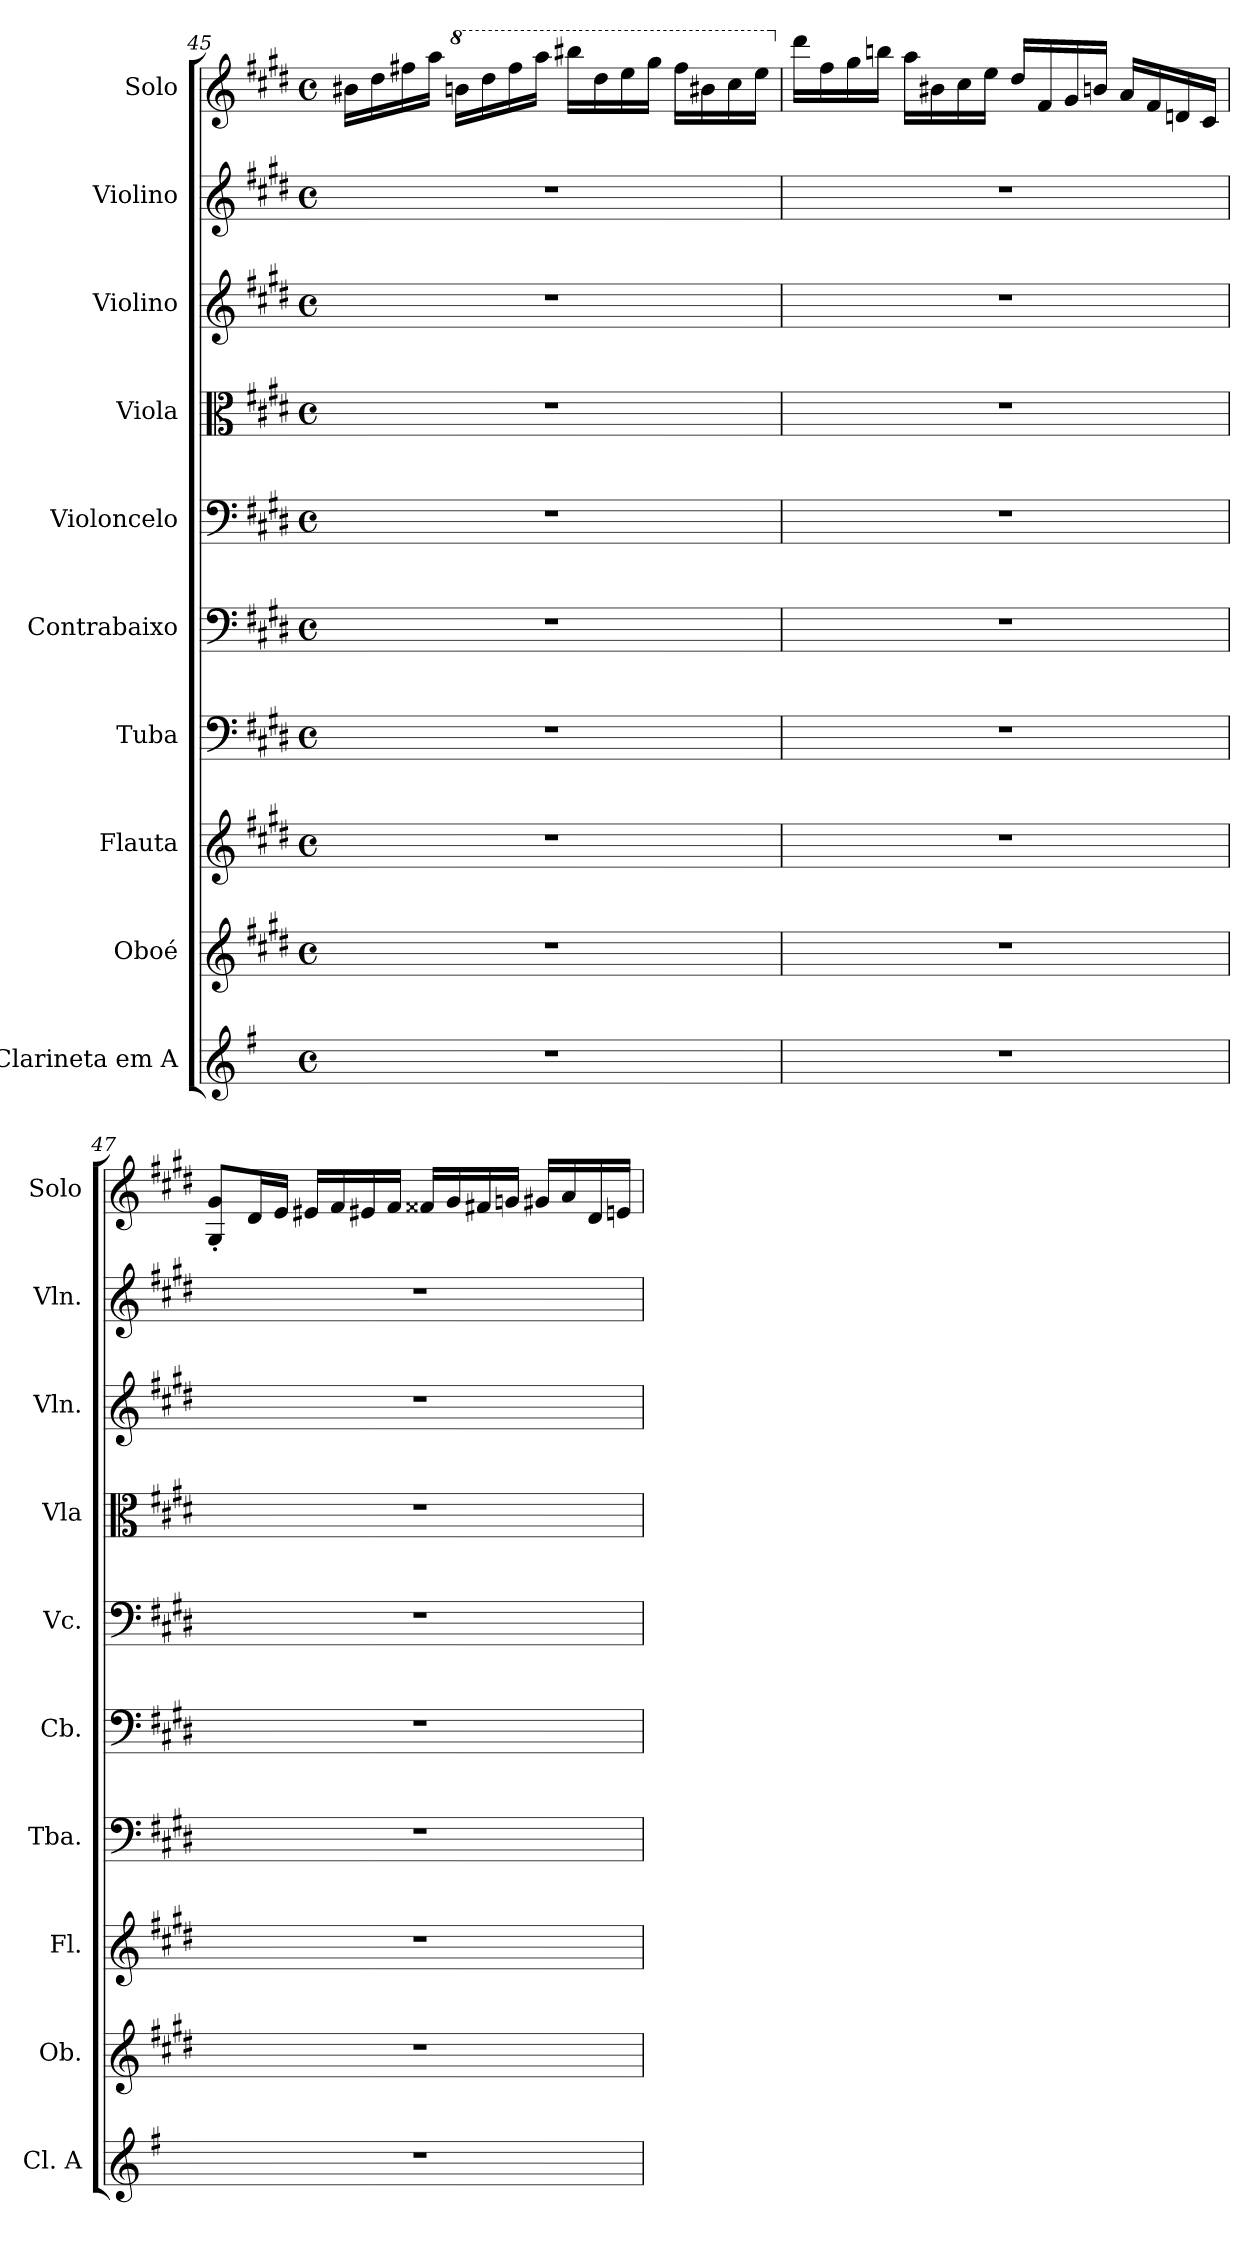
**kern	**kern	**kern	**kern	**kern	**kern	**kern	**kern	**kern	**kern
*part10	*part9	*part8	*part7	*part6	*part5	*part4	*part3	*part2	*part1
*staff10	*staff9	*staff8	*staff7	*staff6	*staff5	*staff4	*staff3	*staff2	*staff1
*I"Clarineta em A	*I"Oboé	*I"Flauta	*I"Tuba	*I"Contrabaixo	*I"Violoncelo	*I"Viola	*I"Violino	*I"Violino	*I"Solo
*I'Cl. A	*I'Ob.	*I'Fl.	*I'Tba.	*I'Cb.	*I'Vc.	*I'Vla	*I'Vln.	*I'Vln.	*I'Solo
*clefG2	*clefG2	*clefG2	*clefF4	*clefF4	*clefF4	*clefC3	*clefG2	*clefG2	*clefG2
*ITrd2c3	*	*	*	*ITrd7c12	*	*	*	*	*
*k[f#c#g#d#]	*k[f#c#g#d#]	*k[f#c#g#d#]	*k[f#c#g#d#]	*k[f#c#g#d#]	*k[f#c#g#d#]	*k[f#c#g#d#]	*k[f#c#g#d#]	*k[f#c#g#d#]	*k[f#c#g#d#]
*M4/4	*M4/4	*M4/4	*M4/4	*M4/4	*M4/4	*M4/4	*M4/4	*M4/4	*M4/4
*met(c)	*met(c)	*met(c)	*met(c)	*met(c)	*met(c)	*met(c)	*met(c)	*met(c)	*met(c)
=45	=45	=45	=45	=45	=45	=45	=45	=45	=45
1r	1r	1r	1r	1r	1r	1r	1r	1r	16b#X\LL
.	.	.	.	.	.	.	.	.	16dd#\
.	.	.	.	.	.	.	.	.	16ff#X\
.	.	.	.	.	.	.	.	.	16aa\JJ
*	*	*	*	*	*	*	*	*	*8va
.	.	.	.	.	.	.	.	.	16bbn\LL
.	.	.	.	.	.	.	.	.	16ddd#\
.	.	.	.	.	.	.	.	.	16fff#\
.	.	.	.	.	.	.	.	.	16aaa\JJ
.	.	.	.	.	.	.	.	.	16bbb#X\LL
.	.	.	.	.	.	.	.	.	16ddd#\
.	.	.	.	.	.	.	.	.	16eee\
.	.	.	.	.	.	.	.	.	16ggg#\JJ
.	.	.	.	.	.	.	.	.	16fff#\LL
.	.	.	.	.	.	.	.	.	16bb#X\
.	.	.	.	.	.	.	.	.	16ccc#\
.	.	.	.	.	.	.	.	.	16eee\JJ
!!LO:PB:g=z
=46	=46	=46	=46	=46	=46	=46	=46	=46	=46
*	*	*	*	*	*	*	*	*	*X8va
1r	1r	1r	1r	1r	1r	1r	1r	1r	16ddd#\LL
.	.	.	.	.	.	.	.	.	16ff#\
.	.	.	.	.	.	.	.	.	16gg#\
.	.	.	.	.	.	.	.	.	16bbn\JJ
.	.	.	.	.	.	.	.	.	16aa\LL
.	.	.	.	.	.	.	.	.	16b#X\
.	.	.	.	.	.	.	.	.	16cc#\
.	.	.	.	.	.	.	.	.	16ee\JJ
.	.	.	.	.	.	.	.	.	16dd#/LL
.	.	.	.	.	.	.	.	.	16f#/
.	.	.	.	.	.	.	.	.	16g#/
.	.	.	.	.	.	.	.	.	16bn/JJ
.	.	.	.	.	.	.	.	.	16a/LL
.	.	.	.	.	.	.	.	.	16f#/
.	.	.	.	.	.	.	.	.	16dn/
.	.	.	.	.	.	.	.	.	16c#/JJ
=47	=47	=47	=47	=47	=47	=47	=47	=47	=47
1r	1r	1r	1r	1r	1r	1r	1r	1r	8G#/' 8g#/'L
.	.	.	.	.	.	.	.	.	16d#/L
.	.	.	.	.	.	.	.	.	16e/JJ
.	.	.	.	.	.	.	.	.	16e#X/LL
.	.	.	.	.	.	.	.	.	16f#/
.	.	.	.	.	.	.	.	.	16e#X/
.	.	.	.	.	.	.	.	.	16f#/JJ
.	.	.	.	.	.	.	.	.	16f##X/LL
.	.	.	.	.	.	.	.	.	16g#/
.	.	.	.	.	.	.	.	.	16f#X/
.	.	.	.	.	.	.	.	.	16gn/JJ
.	.	.	.	.	.	.	.	.	16g#X/LL
.	.	.	.	.	.	.	.	.	16a/
.	.	.	.	.	.	.	.	.	16d#/
.	.	.	.	.	.	.	.	.	16en/JJ
=	=	=	=	=	=	=	=	=	=
*-	*-	*-	*-	*-	*-	*-	*-	*-	*-
